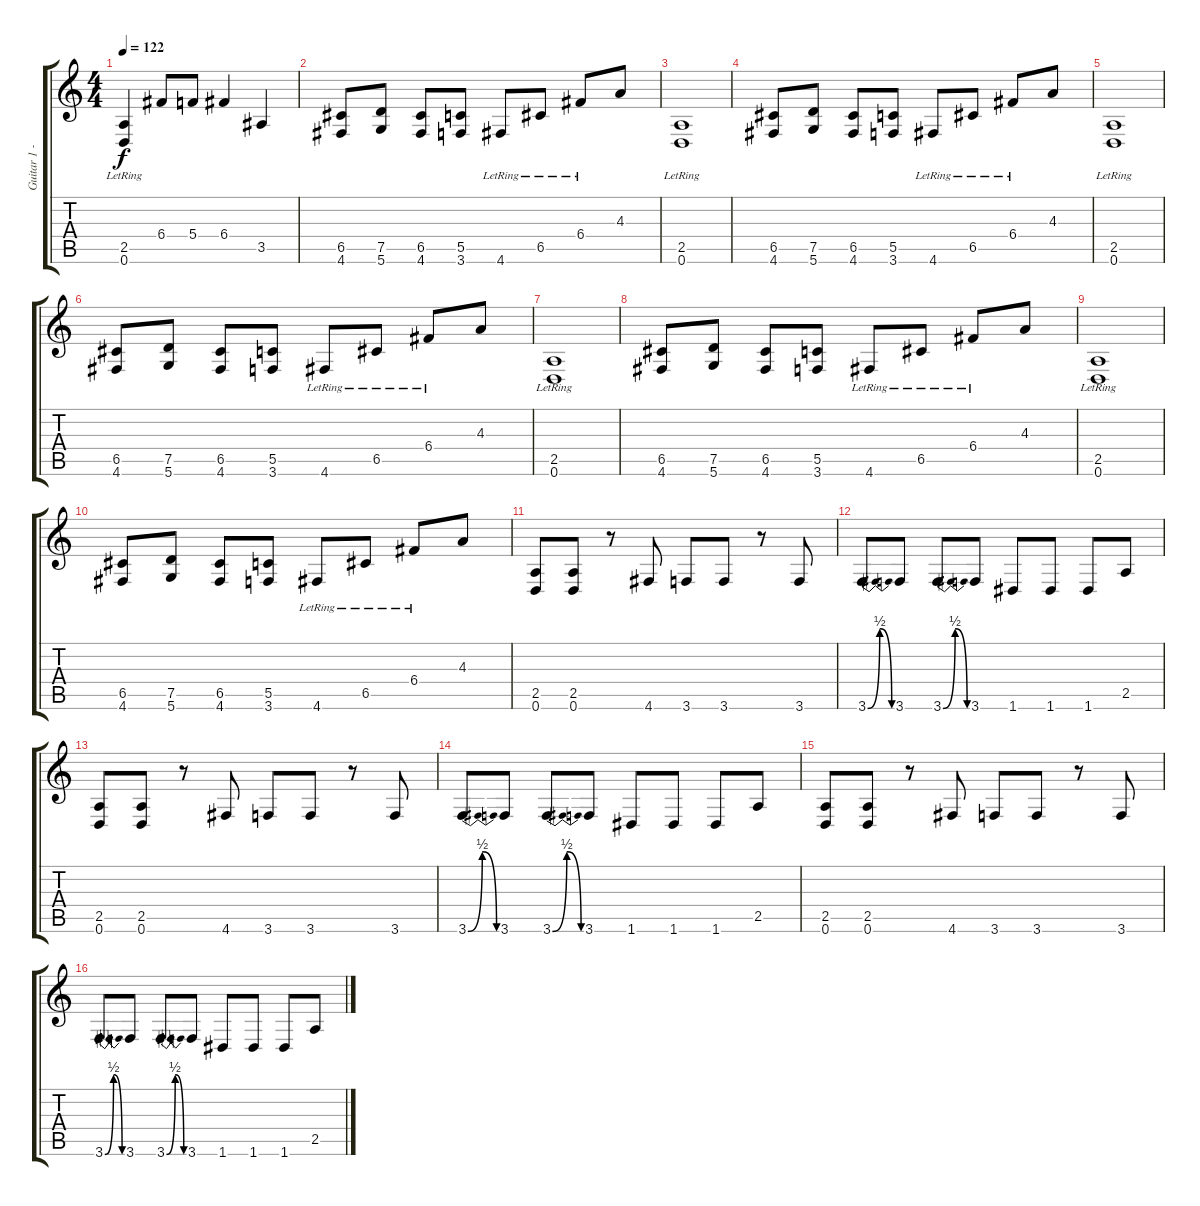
\track ("Guitar 1 - Rhythm" "Guitar 1 -") {instrument distortionguitar}
\staff {score tabs}
\tuning (D4 A3 F3 C3 G2 D2) {hide}
\ts (4 4)
\tempo 122
\clef g2
\ks c
(2.5 0.6{lr}).4{dy f} 6.4.8 5.4.8 6.4.4 3.5.4 |
(6.5 4.6).8 (7.5 5.6).8 (6.5 4.6).8 (5.5 3.6).8 4.6{lr}.8 6.5{lr}.8 6.4{lr}.8 4.3.8 |
(2.5 0.6{lr}).1 |
(6.5 4.6).8 (7.5 5.6).8 (6.5 4.6).8 (5.5 3.6).8 4.6{lr}.8 6.5{lr}.8 6.4{lr}.8 4.3.8 |
(2.5 0.6{lr}).1 |
(6.5 4.6).8 (7.5 5.6).8 (6.5 4.6).8 (5.5 3.6).8 4.6{lr}.8 6.5{lr}.8 6.4{lr}.8 4.3.8 |
(2.5 0.6{lr}).1 |
(6.5 4.6).8 (7.5 5.6).8 (6.5 4.6).8 (5.5 3.6).8 4.6{lr}.8 6.5{lr}.8 6.4{lr}.8 4.3.8 |
(2.5 0.6{lr}).1 |
(6.5 4.6).8 (7.5 5.6).8 (6.5 4.6).8 (5.5 3.6).8 4.6{lr}.8 6.5{lr}.8 6.4{lr}.8 4.3.8 |
(2.5 0.6).8 (2.5 0.6).8 r.8 4.6.8 3.6.8 3.6.8 r.8 3.6.8 |
3.6{be (bendrelease 0 0 5 2 5 2 60 0)}.8 3.6.8 3.6{be (bendrelease 0 0 5 2 5 2 60 0)}.8 3.6.8 1.6.8 1.6.8 1.6.8 2.5.8 |
(2.5 0.6).8 (2.5 0.6).8 r.8 4.6.8 3.6.8 3.6.8 r.8 3.6.8 |
3.6{be (bendrelease 0 0 5 2 5 2 60 0)}.8 3.6.8 3.6{be (bendrelease 0 0 5 2 5 2 60 0)}.8 3.6.8 1.6.8 1.6.8 1.6.8 2.5.8 |
(2.5 0.6).8 (2.5 0.6).8 r.8 4.6.8 3.6.8 3.6.8 r.8 3.6.8 |
3.6{be (bendrelease 0 0 5 2 5 2 60 0)}.8 3.6.8 3.6{be (bendrelease 0 0 5 2 5 2 60 0)}.8 3.6.8 1.6.8 1.6.8 1.6.8 2.5.8
